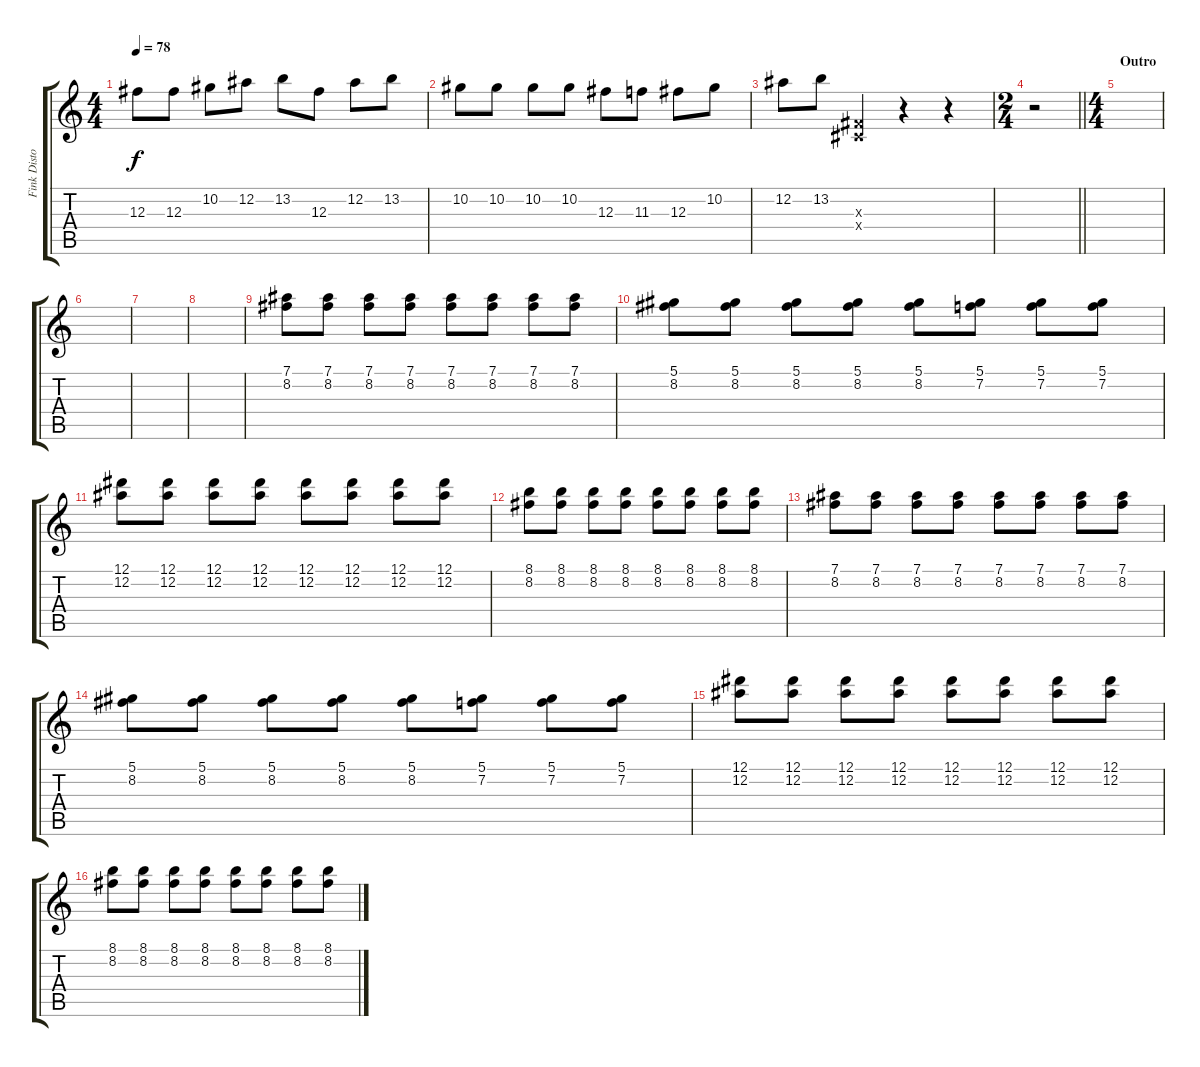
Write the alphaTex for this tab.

\track ("Fink Distortion" "Fink Disto") {instrument distortionguitar}
\staff {score tabs}
\tuning (Eb4 Bb3 Gb3 Db3 Ab2 Db2) {hide}
\ts (4 4)
\tempo 78
\clef g2
\ks c
12.3.8{dy f} 12.3.8 10.2.8 12.2.8 13.2.8 12.3.8 12.2.8 13.2.8 |
10.2.8 10.2.8 10.2.8 10.2.8 12.3.8 11.3.8 12.3.8 10.2.8 |
12.2.8 13.2.8 (0.3{x} 0.4{x}).4 r.4 r.4 |
\ts (2 4)
\barLineRight lightlight
r.2 |
\ts (4 4)
\section ("" "Outro")
|
|
|
|
(7.1 8.2).8 (7.1 8.2).8 (7.1 8.2).8 (7.1 8.2).8 (7.1 8.2).8 (7.1 8.2).8 (7.1 8.2).8 (7.1 8.2).8 |
(5.1 8.2).8 (5.1 8.2).8 (5.1 8.2).8 (5.1 8.2).8 (5.1 8.2).8 (5.1 7.2).8 (5.1 7.2).8 (5.1 7.2).8 |
(12.1 12.2).8 (12.1 12.2).8 (12.1 12.2).8 (12.1 12.2).8 (12.1 12.2).8 (12.1 12.2).8 (12.1 12.2).8 (12.1 12.2).8 |
(8.1 8.2).8 (8.1 8.2).8 (8.1 8.2).8 (8.1 8.2).8 (8.1 8.2).8 (8.1 8.2).8 (8.1 8.2).8 (8.1 8.2).8 |
(7.1 8.2).8 (7.1 8.2).8 (7.1 8.2).8 (7.1 8.2).8 (7.1 8.2).8 (7.1 8.2).8 (7.1 8.2).8 (7.1 8.2).8 |
(5.1 8.2).8 (5.1 8.2).8 (5.1 8.2).8 (5.1 8.2).8 (5.1 8.2).8 (5.1 7.2).8 (5.1 7.2).8 (5.1 7.2).8 |
(12.1 12.2).8 (12.1 12.2).8 (12.1 12.2).8 (12.1 12.2).8 (12.1 12.2).8 (12.1 12.2).8 (12.1 12.2).8 (12.1 12.2).8 |
(8.1 8.2).8 (8.1 8.2).8 (8.1 8.2).8 (8.1 8.2).8 (8.1 8.2).8 (8.1 8.2).8 (8.1 8.2).8 (8.1 8.2).8
